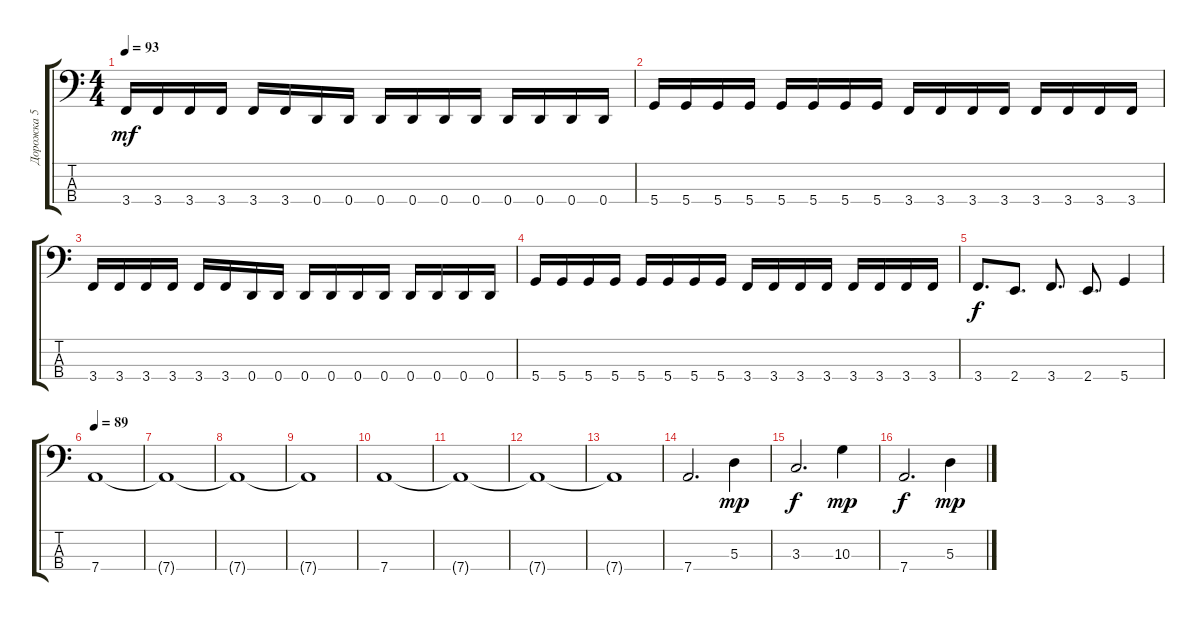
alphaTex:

\track ("Дорожка 5" "Дорожка 5") {instrument electricbassfinger}
\staff {score tabs}
\tuning (G2 D2 A1 D1) {hide}
\ts (4 4)
\tempo 93
\clef f4
\ks c
3.4.16{dy mf} 3.4.16 3.4.16 3.4.16 3.4.16 3.4.16 0.4.16 0.4.16 0.4.16 0.4.16 0.4.16 0.4.16 0.4.16 0.4.16 0.4.16 0.4.16 |
5.4.16 5.4.16 5.4.16 5.4.16 5.4.16 5.4.16 5.4.16 5.4.16 3.4.16 3.4.16 3.4.16 3.4.16 3.4.16 3.4.16 3.4.16 3.4.16 |
3.4.16 3.4.16 3.4.16 3.4.16 3.4.16 3.4.16 0.4.16 0.4.16 0.4.16 0.4.16 0.4.16 0.4.16 0.4.16 0.4.16 0.4.16 0.4.16 |
5.4.16 5.4.16 5.4.16 5.4.16 5.4.16 5.4.16 5.4.16 5.4.16 3.4.16 3.4.16 3.4.16 3.4.16 3.4.16 3.4.16 3.4.16 3.4.16 |
3.4.8{d dy f} 2.4.8{d} 3.4.8{d} 2.4.8{d} 5.4.4 |
\tempo 89
7.4.1 |
7.4{t}.1 |
7.4{t}.1 |
7.4{t}.1 |
7.4.1 |
7.4{t}.1 |
7.4{t}.1 |
7.4{t}.1 |
7.4.2{d} 5.3.4{dy mp} |
3.3.2{d dy f} 10.3.4{dy mp} |
7.4.2{d dy f} 5.3.4{dy mp}
